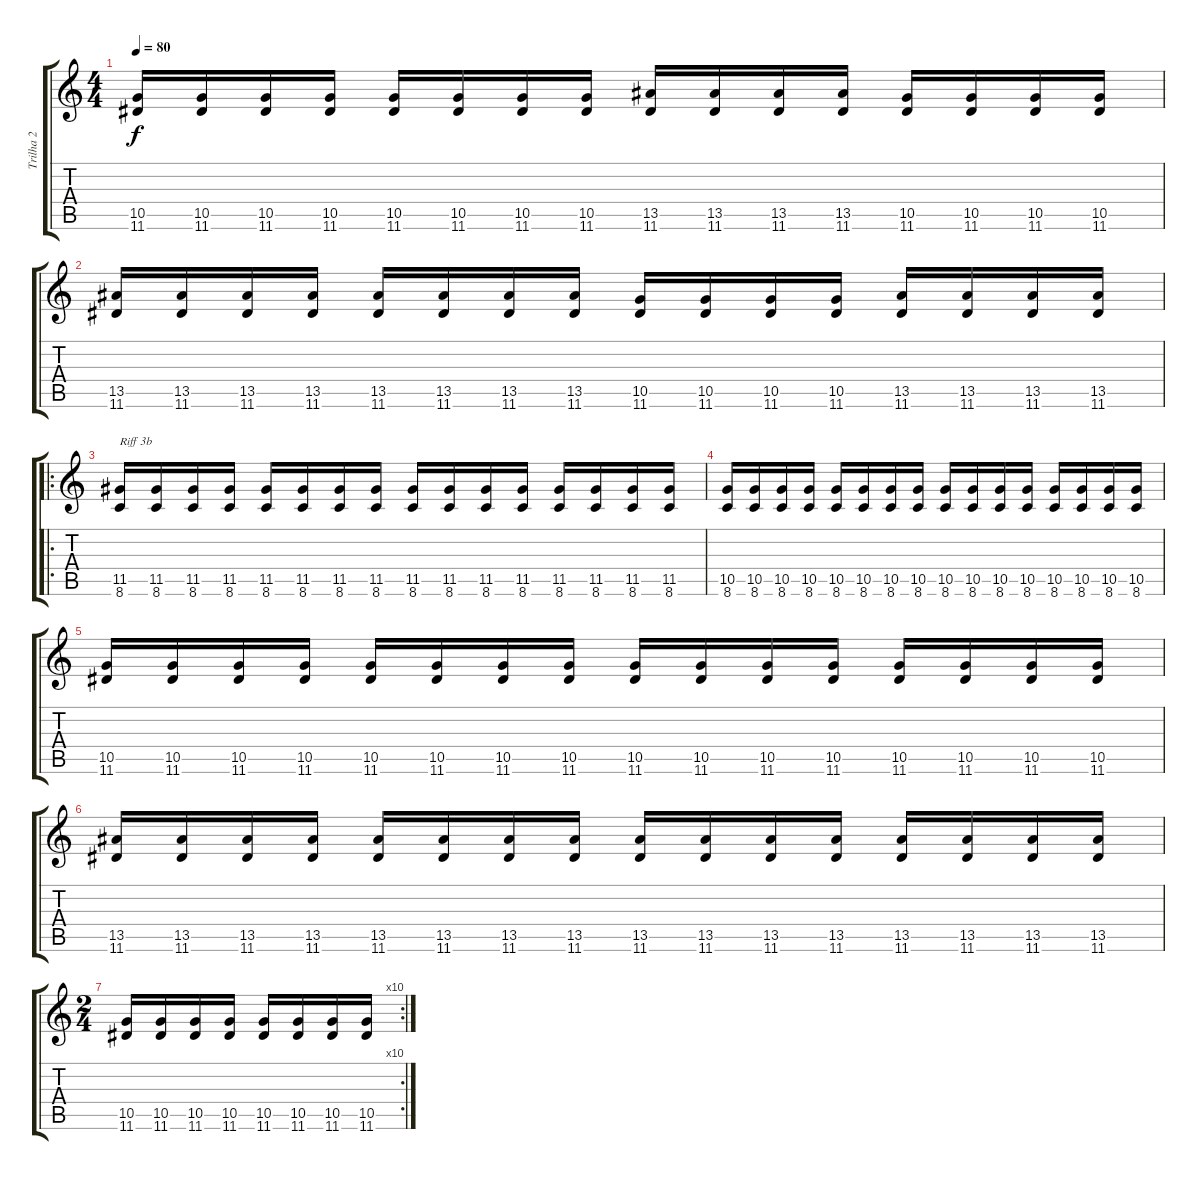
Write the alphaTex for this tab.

\track ("Trilha 2" "Trilha 2") {instrument distortionguitar}
\staff {score tabs}
\tuning (E4 B3 G3 D3 A2 E2) {hide}
\ts (4 4)
\tempo 80
\clef g2
\ks c
(10.5 11.6).16{dy f} (10.5 11.6).16 (10.5 11.6).16 (10.5 11.6).16 (10.5 11.6).16 (10.5 11.6).16 (10.5 11.6).16 (10.5 11.6).16 (13.5 11.6).16 (13.5 11.6).16 (13.5 11.6).16 (13.5 11.6).16 (10.5 11.6).16 (10.5 11.6).16 (10.5 11.6).16 (10.5 11.6).16 |
(13.5 11.6).16 (13.5 11.6).16 (13.5 11.6).16 (13.5 11.6).16 (13.5 11.6).16 (13.5 11.6).16 (13.5 11.6).16 (13.5 11.6).16 (10.5 11.6).16 (10.5 11.6).16 (10.5 11.6).16 (10.5 11.6).16 (13.5 11.6).16 (13.5 11.6).16 (13.5 11.6).16 (13.5 11.6).16 |
\ro
(11.5 8.6).16{txt "Riff 3b"} (11.5 8.6).16 (11.5 8.6).16 (11.5 8.6).16 (11.5 8.6).16 (11.5 8.6).16 (11.5 8.6).16 (11.5 8.6).16 (11.5 8.6).16 (11.5 8.6).16 (11.5 8.6).16 (11.5 8.6).16 (11.5 8.6).16 (11.5 8.6).16 (11.5 8.6).16 (11.5 8.6).16 |
(10.5 8.6).16 (10.5 8.6).16 (10.5 8.6).16 (10.5 8.6).16 (10.5 8.6).16 (10.5 8.6).16 (10.5 8.6).16 (10.5 8.6).16 (10.5 8.6).16 (10.5 8.6).16 (10.5 8.6).16 (10.5 8.6).16 (10.5 8.6).16 (10.5 8.6).16 (10.5 8.6).16 (10.5 8.6).16 |
(10.5 11.6).16 (10.5 11.6).16 (10.5 11.6).16 (10.5 11.6).16 (10.5 11.6).16 (10.5 11.6).16 (10.5 11.6).16 (10.5 11.6).16 (10.5 11.6).16 (10.5 11.6).16 (10.5 11.6).16 (10.5 11.6).16 (10.5 11.6).16 (10.5 11.6).16 (10.5 11.6).16 (10.5 11.6).16 |
(13.5 11.6).16 (13.5 11.6).16 (13.5 11.6).16 (13.5 11.6).16 (13.5 11.6).16 (13.5 11.6).16 (13.5 11.6).16 (13.5 11.6).16 (13.5 11.6).16 (13.5 11.6).16 (13.5 11.6).16 (13.5 11.6).16 (13.5 11.6).16 (13.5 11.6).16 (13.5 11.6).16 (13.5 11.6).16 |
\rc 10
\ts (2 4)
(10.5 11.6).16 (10.5 11.6).16 (10.5 11.6).16 (10.5 11.6).16 (10.5 11.6).16 (10.5 11.6).16 (10.5 11.6).16 (10.5 11.6).16
